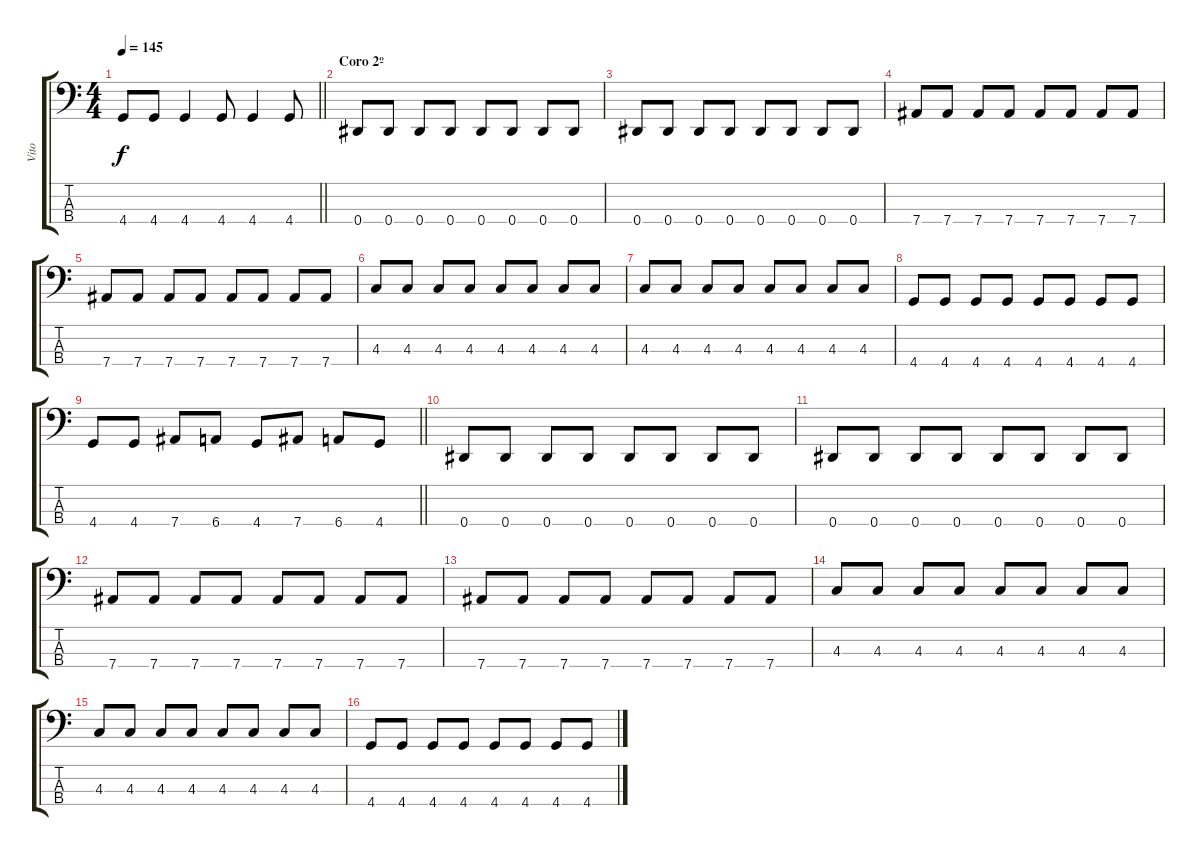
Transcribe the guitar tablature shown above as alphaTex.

\track ("Vito" "Vito") {instrument electricbassfinger}
\staff {score tabs}
\tuning (Gb2 Db2 Ab1 Eb1) {hide}
\ts (4 4)
\tempo 145
\clef f4
\barLineRight lightlight
\ks c
4.4{t}.8{dy f} 4.4.8 4.4.4 4.4.8 4.4.4 4.4.8 |
\section ("" "Coro 2º")
0.4.8 0.4.8 0.4.8 0.4.8 0.4.8 0.4.8 0.4.8 0.4.8 |
0.4.8 0.4.8 0.4.8 0.4.8 0.4.8 0.4.8 0.4.8 0.4.8 |
7.4.8 7.4.8 7.4.8 7.4.8 7.4.8 7.4.8 7.4.8 7.4.8 |
7.4.8 7.4.8 7.4.8 7.4.8 7.4.8 7.4.8 7.4.8 7.4.8 |
4.3.8 4.3.8 4.3.8 4.3.8 4.3.8 4.3.8 4.3.8 4.3.8 |
4.3.8 4.3.8 4.3.8 4.3.8 4.3.8 4.3.8 4.3.8 4.3.8 |
4.4.8 4.4.8 4.4.8 4.4.8 4.4.8 4.4.8 4.4.8 4.4.8 |
\barLineRight lightlight
4.4.8 4.4.8 7.4.8 6.4.8 4.4.8 7.4.8 6.4.8 4.4.8 |
0.4.8 0.4.8 0.4.8 0.4.8 0.4.8 0.4.8 0.4.8 0.4.8 |
0.4.8 0.4.8 0.4.8 0.4.8 0.4.8 0.4.8 0.4.8 0.4.8 |
7.4.8 7.4.8 7.4.8 7.4.8 7.4.8 7.4.8 7.4.8 7.4.8 |
7.4.8 7.4.8 7.4.8 7.4.8 7.4.8 7.4.8 7.4.8 7.4.8 |
4.3.8 4.3.8 4.3.8 4.3.8 4.3.8 4.3.8 4.3.8 4.3.8 |
4.3.8 4.3.8 4.3.8 4.3.8 4.3.8 4.3.8 4.3.8 4.3.8 |
4.4.8 4.4.8 4.4.8 4.4.8 4.4.8 4.4.8 4.4.8 4.4.8
